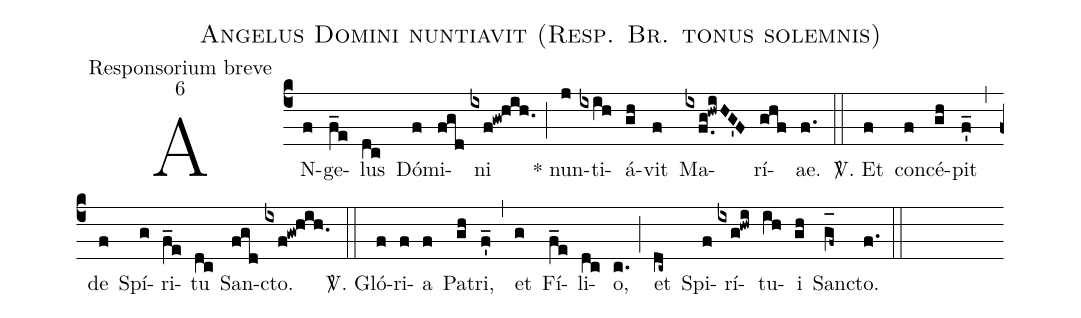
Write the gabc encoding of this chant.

name:Angelus Domini nuntiavit (Resp. Br. tonus solemnis);
office-part:Responsorium breve;
mode:6;
%%
(c4) AN(f)ge(f_e)lus(dc) Dó(f)mi(fgd)ni(ixf!gw!hih.) (;) * nun(j)ti(ixih)á(gh)vit(f) Ma(ixf.g!hwiHG'F)rí(ghf)ae.(f.) (::)
<sp>V/</sp>. Et(f) con(f)cé(gh)pit(f'_) (,) de(f) Spí(g)ri(f_e)tu(dc) San(fgd)cto.(ixf!gw!hih.) (::)
<sp>V/</sp>. Gló(f)ri(f)a(f) Pa(gh)tri,(f'_) (,) et(g) Fí(f_e)li(dc)o,(c.) (;) et(dc~) Spi(f)rí(ixg!hwi)tu(ih)i(gh) San(g_[oh:h]f~)cto.(f.) (::)
